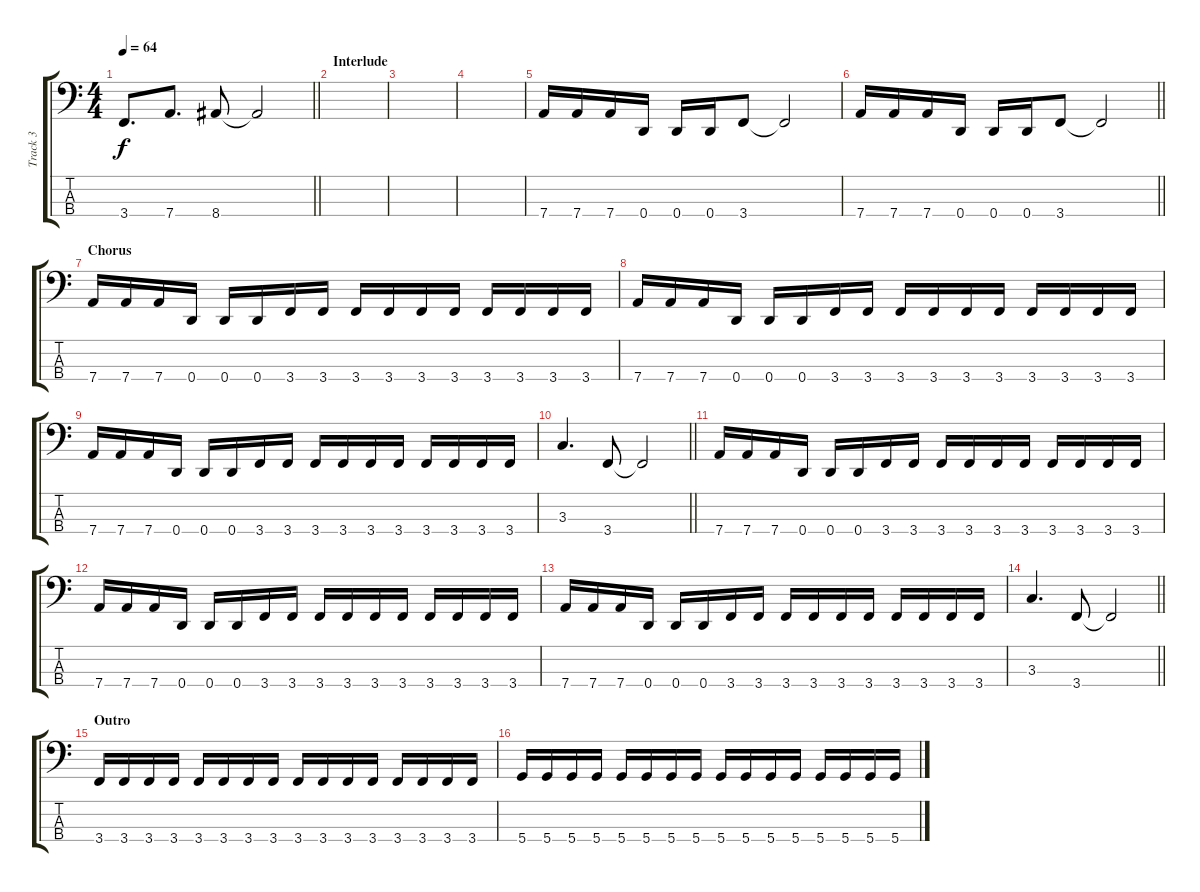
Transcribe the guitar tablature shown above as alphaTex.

\track ("Track 3" "Track 3") {instrument electricbasspick}
\staff {score tabs}
\tuning (G2 D2 A1 D1) {hide}
\ts (4 4)
\tempo 64
\clef f4
\barLineRight lightlight
\ks c
3.4.8{d dy f} 7.4.8{d} 8.4.8 8.4{t}.2 |
\section ("" "Interlude")
|
|
|
7.4.16 7.4.16 7.4.16 0.4.16 0.4.16 0.4.16 3.4.8 3.4{t}.2 |
\barLineRight lightlight
7.4.16 7.4.16 7.4.16 0.4.16 0.4.16 0.4.16 3.4.8 3.4{t}.2 |
\section ("" "Chorus")
7.4.16 7.4.16 7.4.16 0.4.16 0.4.16 0.4.16 3.4.16 3.4.16 3.4.16 3.4.16 3.4.16 3.4.16 3.4.16 3.4.16 3.4.16 3.4.16 |
7.4.16 7.4.16 7.4.16 0.4.16 0.4.16 0.4.16 3.4.16 3.4.16 3.4.16 3.4.16 3.4.16 3.4.16 3.4.16 3.4.16 3.4.16 3.4.16 |
7.4.16 7.4.16 7.4.16 0.4.16 0.4.16 0.4.16 3.4.16 3.4.16 3.4.16 3.4.16 3.4.16 3.4.16 3.4.16 3.4.16 3.4.16 3.4.16 |
\barLineRight lightlight
3.3.4{d} 3.4.8 3.4{t}.2 |
7.4.16 7.4.16 7.4.16 0.4.16 0.4.16 0.4.16 3.4.16 3.4.16 3.4.16 3.4.16 3.4.16 3.4.16 3.4.16 3.4.16 3.4.16 3.4.16 |
7.4.16 7.4.16 7.4.16 0.4.16 0.4.16 0.4.16 3.4.16 3.4.16 3.4.16 3.4.16 3.4.16 3.4.16 3.4.16 3.4.16 3.4.16 3.4.16 |
7.4.16 7.4.16 7.4.16 0.4.16 0.4.16 0.4.16 3.4.16 3.4.16 3.4.16 3.4.16 3.4.16 3.4.16 3.4.16 3.4.16 3.4.16 3.4.16 |
\barLineRight lightlight
3.3.4{d} 3.4.8 3.4{t}.2 |
\section ("" "Outro")
3.4.16 3.4.16 3.4.16 3.4.16 3.4.16 3.4.16 3.4.16 3.4.16 3.4.16 3.4.16 3.4.16 3.4.16 3.4.16 3.4.16 3.4.16 3.4.16 |
5.4.16 5.4.16 5.4.16 5.4.16 5.4.16 5.4.16 5.4.16 5.4.16 5.4.16 5.4.16 5.4.16 5.4.16 5.4.16 5.4.16 5.4.16 5.4.16
